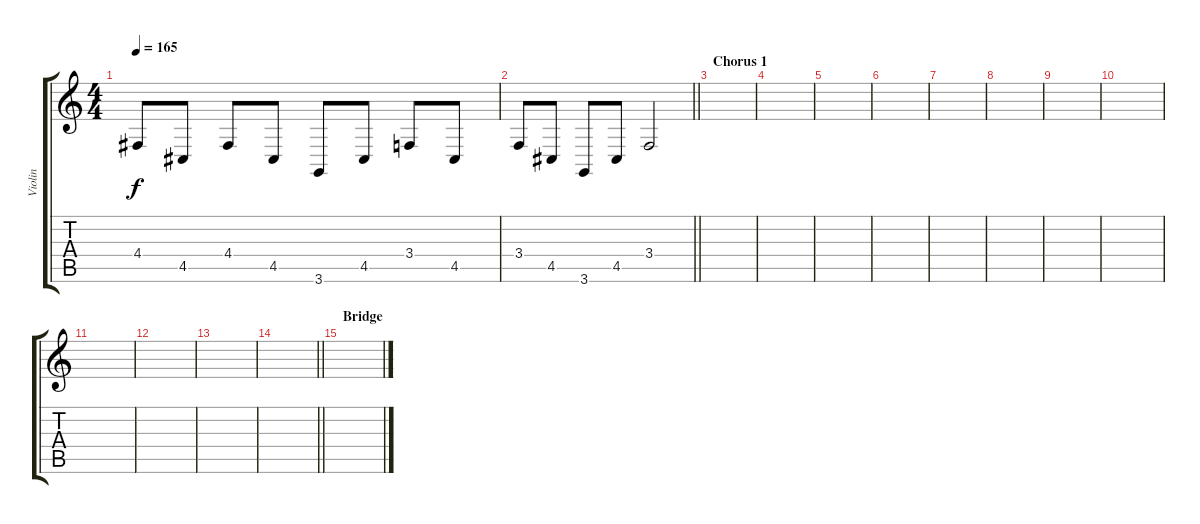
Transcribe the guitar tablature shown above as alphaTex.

\track ("Violin" "Violin") {instrument violin}
\staff {score tabs}
\tuning (E4 B3 G3 D3 A2 E2) {hide}
\ts (4 4)
\tempo 165
\clef g2
\ks c
4.4.8{dy f} 4.5.8 4.4.8 4.5.8 3.6.8 4.5.8 3.4.8 4.5.8 |
\barLineRight lightlight
3.4.8 4.5.8 3.6.8 4.5.8 3.4.2 |
\section ("" "Chorus 1")
|
|
|
|
|
|
|
|
|
|
|
\barLineRight lightlight
|
\section ("" "Bridge")
